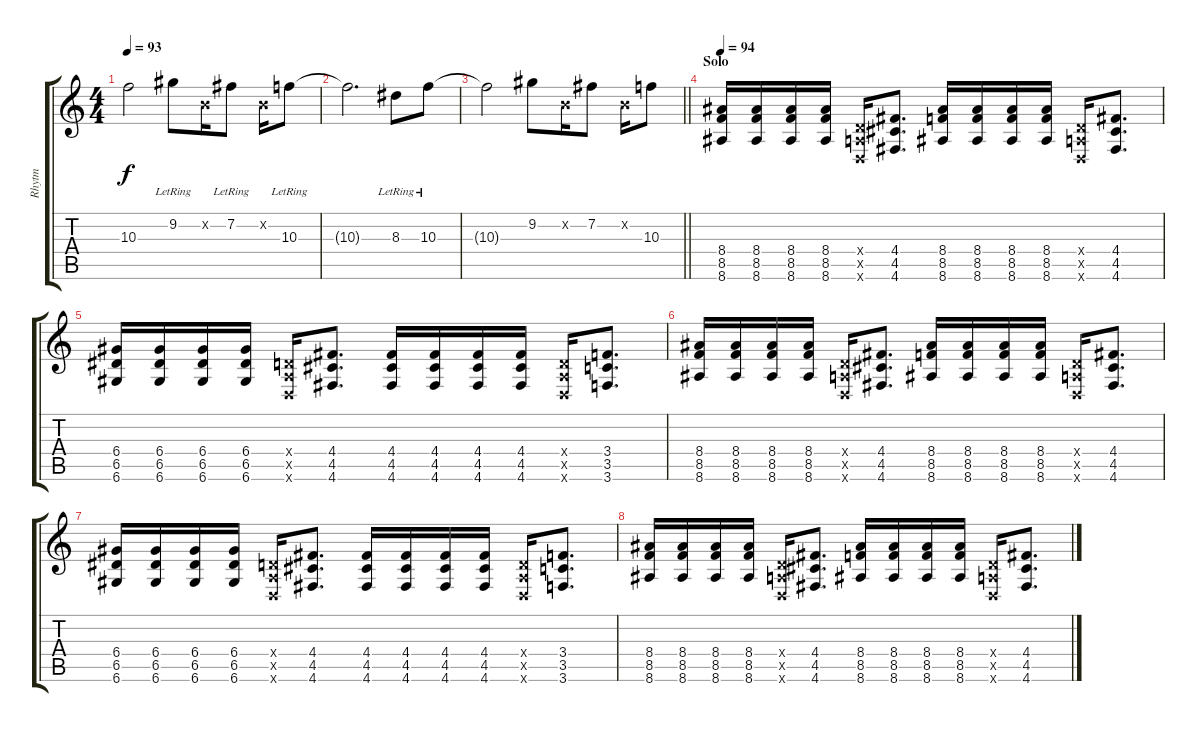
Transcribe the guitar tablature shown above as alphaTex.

\track ("Rhytm" "Rhytm") {instrument distortionguitar}
\staff {score tabs}
\tuning (E4 B3 G3 D3 A2 D2) {hide}
\ts (4 4)
\tempo 93
\clef g2
\ks c
10.3{t}.2{dy f} 9.2{lr}.8 0.2{x}.16 7.2{lr}.8 0.2{x}.16 10.3{lr}.8 |
10.3{t}.2{d} 8.3{lr}.8 10.3{lr}.8 |
\barLineRight lightlight
10.3{t}.2 9.2.8 0.2{x}.16 7.2.8 0.2{x}.16 10.3.8 |
\section ("" "Solo")
\tempo 94
(8.4 8.5 8.6).16{instrument distortionguitar} (8.4 8.5 8.6).16 (8.4 8.5 8.6).16 (8.4 8.5 8.6).16 (0.4{x} 0.5{x} 0.6{x}).16 (4.4 4.5 4.6).8{d} (8.4 8.5 8.6).16 (8.4 8.5 8.6).16 (8.4 8.5 8.6).16 (8.4 8.5 8.6).16 (0.4{x} 0.5{x} 0.6{x}).16 (4.4 4.5 4.6).8{d} |
(6.4 6.5 6.6).16 (6.4 6.5 6.6).16 (6.4 6.5 6.6).16 (6.4 6.5 6.6).16 (0.4{x} 0.5{x} 0.6{x}).16 (4.4 4.5 4.6).8{d} (4.4 4.5 4.6).16 (4.4 4.5 4.6).16 (4.4 4.5 4.6).16 (4.4 4.5 4.6).16 (0.4{x} 0.5{x} 0.6{x}).16 (3.4 3.5 3.6).8{d} |
(8.4 8.5 8.6).16 (8.4 8.5 8.6).16 (8.4 8.5 8.6).16 (8.4 8.5 8.6).16 (0.4{x} 0.5{x} 0.6{x}).16 (4.4 4.5 4.6).8{d} (8.4 8.5 8.6).16 (8.4 8.5 8.6).16 (8.4 8.5 8.6).16 (8.4 8.5 8.6).16 (0.4{x} 0.5{x} 0.6{x}).16 (4.4 4.5 4.6).8{d} |
(6.4 6.5 6.6).16 (6.4 6.5 6.6).16 (6.4 6.5 6.6).16 (6.4 6.5 6.6).16 (0.4{x} 0.5{x} 0.6{x}).16 (4.4 4.5 4.6).8{d} (4.4 4.5 4.6).16 (4.4 4.5 4.6).16 (4.4 4.5 4.6).16 (4.4 4.5 4.6).16 (0.4{x} 0.5{x} 0.6{x}).16 (3.4 3.5 3.6).8{d} |
(8.4 8.5 8.6).16 (8.4 8.5 8.6).16 (8.4 8.5 8.6).16 (8.4 8.5 8.6).16 (0.4{x} 0.5{x} 0.6{x}).16 (4.4 4.5 4.6).8{d} (8.4 8.5 8.6).16 (8.4 8.5 8.6).16 (8.4 8.5 8.6).16 (8.4 8.5 8.6).16 (0.4{x} 0.5{x} 0.6{x}).16 (4.4 4.5 4.6).8{d}
